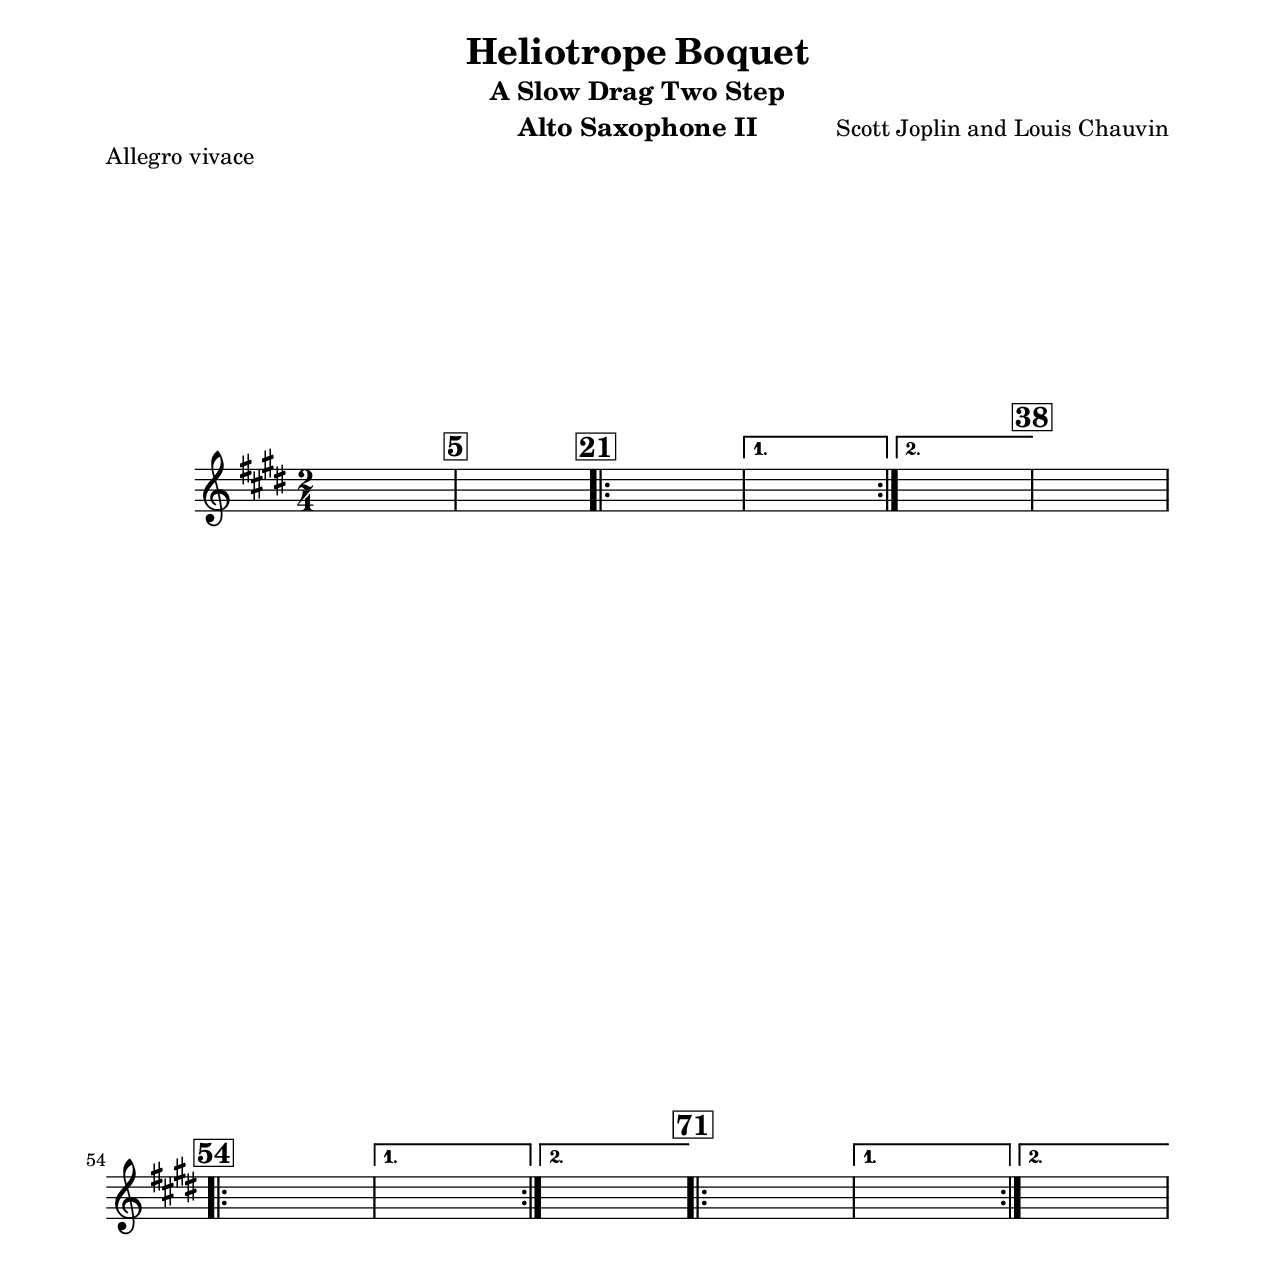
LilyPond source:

\version "2.22.2"

\include "defs.lyi" 
\version "2.22.2"

\include "defs.lyi"

altosaxTwoDynamics = 
{
  s2*4 | 
  % 5
  s2*16 |

  \repeat volta 2
  {
    % 21
    s2*15 |
  }
  \alternative
  {
    {
      s2 |
    }
    {
      s2 |
    }
  }

  % 38
  s2*16 |

  \repeat volta 2
  {
    % 54
    s2*15 |
  }
  \alternative
  {
    {
      s2 |
    }
    {
      s2 |
    }
  }

  \repeat volta 2
  {
    % 71
    s2*15 |
  }
  \alternative
  {
    {
      s2 |
    }
    {
      s2 |
    }
  }
}


altosaxTwoCues = 
{
  \time 2/4
  \key g \major

  s2*87 |
}


altosaxTwoNotCues = 
{
  \time 2/4
  \key g \major

  s2*87 |
}


altosaxTwoNotes = 
{
  s2*4 | 
  % 5
  s2*16 |

  \repeat volta 2
  {
    % 21
    s2*15 |
  }
  \alternative
  {
    {
      s2 |
    }
    {
      s2 |
    }
  }

  % 38
  s2*16 |

  \repeat volta 2
  {
    % 54
    s2*15 |
  }
  \alternative
  {
    {
      s2 |
    }
    {
      s2 |
    }
  }

  \repeat volta 2
  {
    % 71
    s2*15 |
  }
  \alternative
  {
    {
      s2 |
    }
    {
      s2 |
    }
  }
}

altosaxTwoScore = \relative c { << \altosaxTwoNotes \altosaxTwoNotCues \altosaxTwoDynamics >> }
altosaxEesTwoScore = \transpose ees c \relative c { << \altosaxTwoNotes \altosaxTwoNotCues \altosaxTwoDynamics >> }
altosaxEesTwoPart  = \transpose ees c \relative c { << \altosaxTwoNotes \altosaxTwoCues    \altosaxTwoDynamics >> }
 

instrument = "Alto Saxophone II"

notes = \altosaxEesTwoPart

\include "Part.lyi"
